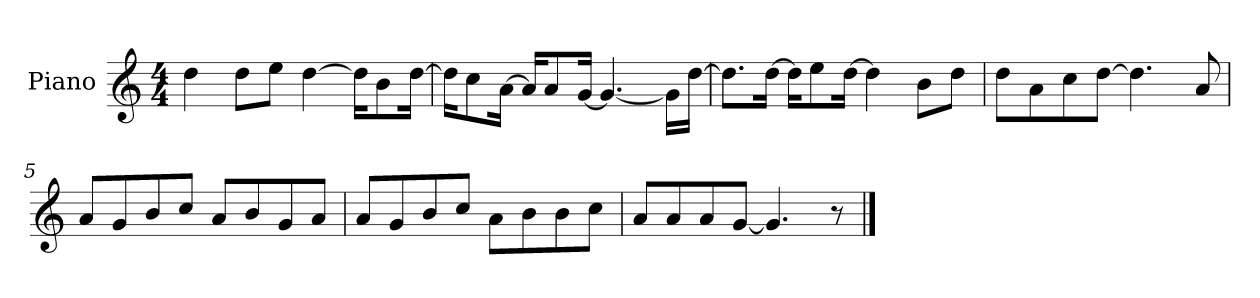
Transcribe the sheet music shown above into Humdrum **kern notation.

**kern
*part1
*staff1
*I"Piano
*I'P-no
*clefG2
*k[]
*M4/4
*MM90
=1
4dd\
8dd\L
8ee\J
[4dd\
16dd\KL]
8b\
[16dd\Jk
=2
16dd\KL]
8cc\
[16a\Jk
16a/KL]
8a/
[16g/Jk
4.g/_
16g\LL]
[16dd\JJ
=3
8.dd\L]
[16dd\Jk
16dd\KL]
8ee\
[16dd\Jk
4dd\]
8b\L
8dd\J
=4
8dd\L
8a\
8cc\
[8dd\J
4.dd\]
8a/
=5
8a/L
8g/
8b/
8cc/J
8a/L
8b/
8g/
8a/J
!!LO:LB:g=z
=6
8a/L
8g/
8b/
8cc/J
8a\L
8b\
8b\
8cc\J
=7
8a/L
8a/
8a/
[8g/J
4.g/]
8r
==
*-
